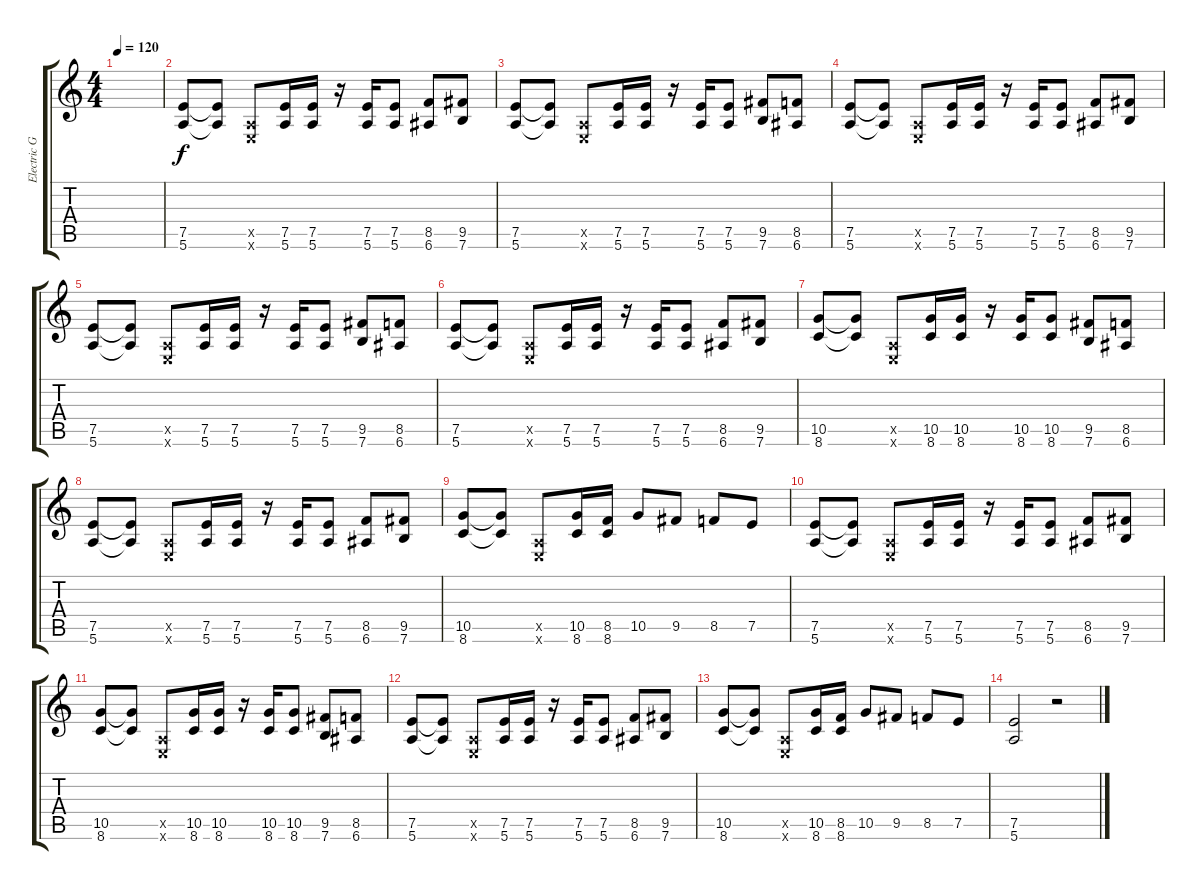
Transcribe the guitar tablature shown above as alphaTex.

\track ("Electric Guitar" "Electric G") {instrument distortionguitar}
\staff {score tabs}
\tuning (E4 B3 G3 D3 A2 E2) {hide}
\ts (4 4)
\tempo 120
\clef g2
\ks c
|
(7.5 5.6).8 (7.5{t} 5.6{t}).8 (0.5{x} 0.6{x}).8 (7.5 5.6).16 (7.5 5.6).16 r.16 (7.5 5.6).16 (7.5 5.6).8 (8.5 6.6).8 (9.5 7.6).8 |
(7.5 5.6).8 (7.5{t} 5.6{t}).8 (0.5{x} 0.6{x}).8 (7.5 5.6).16 (7.5 5.6).16 r.16 (7.5 5.6).16 (7.5 5.6).8 (9.5 7.6).8 (8.5 6.6).8 |
(7.5 5.6).8 (7.5{t} 5.6{t}).8 (0.5{x} 0.6{x}).8 (7.5 5.6).16 (7.5 5.6).16 r.16 (7.5 5.6).16 (7.5 5.6).8 (8.5 6.6).8 (9.5 7.6).8 |
(7.5 5.6).8 (7.5{t} 5.6{t}).8 (0.5{x} 0.6{x}).8 (7.5 5.6).16 (7.5 5.6).16 r.16 (7.5 5.6).16 (7.5 5.6).8 (9.5 7.6).8 (8.5 6.6).8 |
(7.5 5.6).8 (7.5{t} 5.6{t}).8 (0.5{x} 0.6{x}).8 (7.5 5.6).16 (7.5 5.6).16 r.16 (7.5 5.6).16 (7.5 5.6).8 (8.5 6.6).8 (9.5 7.6).8 |
(10.5 8.6).8 (10.5{t} 8.6{t}).8 (0.5{x} 0.6{x}).8 (10.5 8.6).16 (10.5 8.6).16 r.16 (10.5 8.6).16 (10.5 8.6).8 (9.5 7.6).8 (8.5 6.6).8 |
(7.5 5.6).8 (7.5{t} 5.6{t}).8 (0.5{x} 0.6{x}).8 (7.5 5.6).16 (7.5 5.6).16 r.16 (7.5 5.6).16 (7.5 5.6).8 (8.5 6.6).8 (9.5 7.6).8 |
(10.5 8.6).8 (10.5{t} 8.6{t}).8 (0.5{x} 0.6{x}).8 (10.5 8.6).16 (8.5 8.6).16 10.5.8 9.5.8 8.5.8 7.5.8 |
(7.5 5.6).8 (7.5{t} 5.6{t}).8 (0.5{x} 0.6{x}).8 (7.5 5.6).16 (7.5 5.6).16 r.16 (7.5 5.6).16 (7.5 5.6).8 (8.5 6.6).8 (9.5 7.6).8 |
(10.5 8.6).8 (10.5{t} 8.6{t}).8 (0.5{x} 0.6{x}).8 (10.5 8.6).16 (10.5 8.6).16 r.16 (10.5 8.6).16 (10.5 8.6).8 (9.5 7.6).8 (8.5 6.6).8 |
(7.5 5.6).8 (7.5{t} 5.6{t}).8 (0.5{x} 0.6{x}).8 (7.5 5.6).16 (7.5 5.6).16 r.16 (7.5 5.6).16 (7.5 5.6).8 (8.5 6.6).8 (9.5 7.6).8 |
(10.5 8.6).8 (10.5{t} 8.6{t}).8 (0.5{x} 0.6{x}).8 (10.5 8.6).16 (8.5 8.6).16 10.5.8 9.5.8 8.5.8 7.5.8 |
(7.5 5.6).2 r.2
